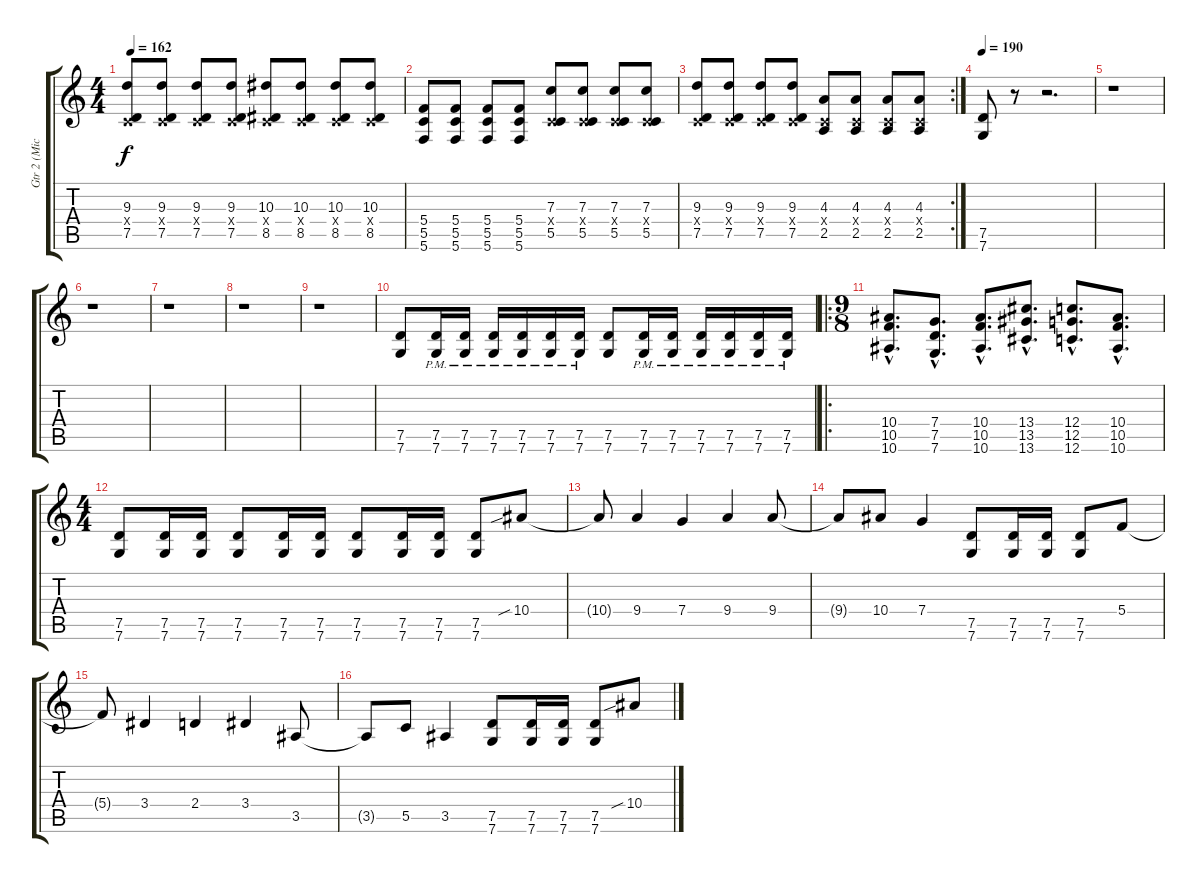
\track ("Gtr 2 (Michael Padget)" "Gtr 2 (Mic") {instrument distortionguitar}
\staff {score tabs}
\tuning (D4 A3 F3 C3 G2 C2) {hide}
\ts (4 4)
\tempo 162
\clef g2
\ks c
(9.3 0.4{x} 7.5).8{dy f} (9.3 0.4{x} 7.5).8 (9.3 0.4{x} 7.5).8 (9.3 0.4{x} 7.5).8 (10.3 0.4{x} 8.5).8 (10.3 0.4{x} 8.5).8 (10.3 0.4{x} 8.5).8 (10.3 0.4{x} 8.5).8 |
(5.4 5.5 5.6).8 (5.4 5.5 5.6).8 (5.4 5.5 5.6).8 (5.4 5.5 5.6).8 (7.3 0.4{x} 5.5).8 (7.3 0.4{x} 5.5).8 (7.3 0.4{x} 5.5).8 (7.3 0.4{x} 5.5).8 |
\rc 2
(9.3 0.4{x} 7.5).8 (9.3 0.4{x} 7.5).8 (9.3 0.4{x} 7.5).8 (9.3 0.4{x} 7.5).8 (4.3 0.4{x} 2.5).8 (4.3 0.4{x} 2.5).8 (4.3 0.4{x} 2.5).8 (4.3 0.4{x} 2.5).8 |
\tempo 190
(7.5 7.6).8 r.8 r.2{d} |
r.1 |
r.1 |
r.1 |
r.1 |
r.1 |
(7.5 7.6).8 (7.5{pm} 7.6{pm}).16 (7.5{pm} 7.6{pm}).16 (7.5{pm} 7.6{pm}).16 (7.5{pm} 7.6{pm}).16 (7.5{pm} 7.6{pm}).16 (7.5{pm} 7.6{pm}).16 (7.5 7.6).8 (7.5{pm} 7.6{pm}).16 (7.5{pm} 7.6{pm}).16 (7.5{pm} 7.6{pm}).16 (7.5{pm} 7.6{pm}).16 (7.5{pm} 7.6{pm}).16 (7.5{pm} 7.6{pm}).16 |
\ro
\ts (9 8)
(10.4{hac} 10.5{hac} 10.6{hac}).8{d} (7.4{hac} 7.5{hac} 7.6{hac}).8{d} (10.4{hac} 10.5{hac} 10.6{hac}).8{d} (13.4{hac} 13.5{hac} 13.6{hac}).8{d} (12.4{hac} 12.5{hac} 12.6{hac}).8{d} (10.4{hac} 10.5{hac} 10.6{hac}).8{d} |
\ts (4 4)
(7.5 7.6).8 (7.5 7.6).16 (7.5 7.6).16 (7.5 7.6).8 (7.5 7.6).16 (7.5 7.6).16 (7.5 7.6).8 (7.5 7.6).16 (7.5 7.6).16 (7.5 7.6).8 10.4{sib}.8 |
10.4{t}.8 9.4.4 7.4.4 9.4.4 9.4.8 |
9.4{t}.8 10.4.8 7.4.4 (7.5 7.6).8 (7.5 7.6).16 (7.5 7.6).16 (7.5 7.6).8 5.4.8 |
5.4{t}.8 3.4.4 2.4.4 3.4.4 3.5.8 |
3.5{t}.8 5.5.8 3.5.4 (7.5 7.6).8 (7.5 7.6).16 (7.5 7.6).16 (7.5 7.6).8 10.4{sib}.8
